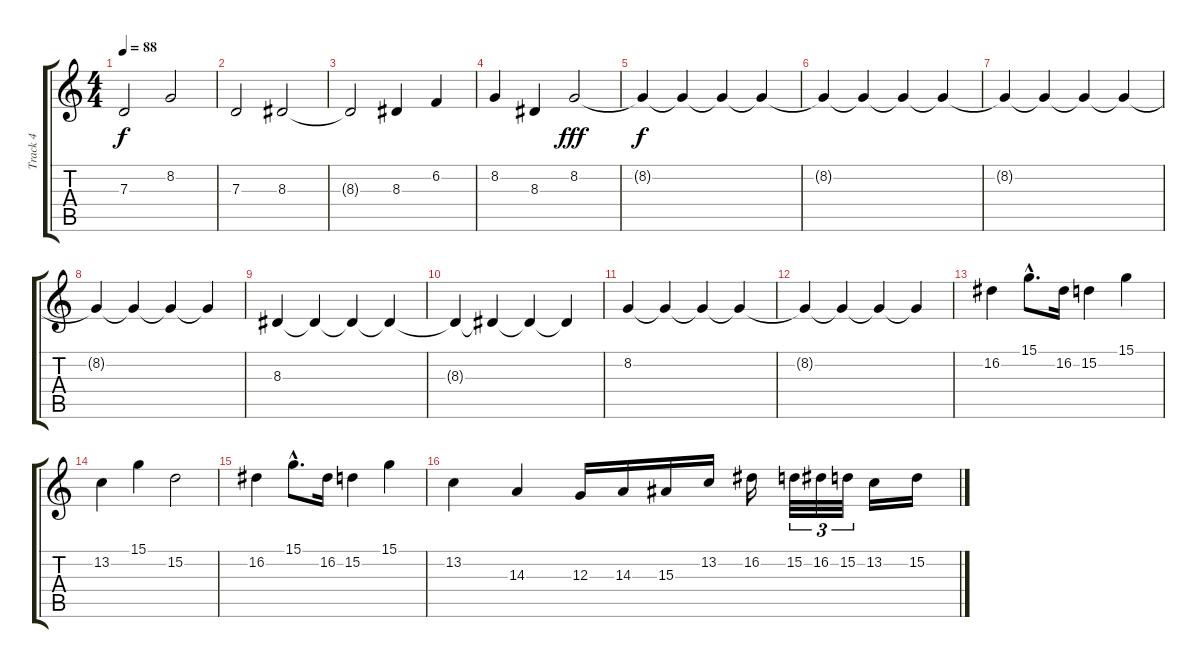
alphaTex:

\track ("Track 4" "Track 4") {instrument voiceoohs}
\staff {score tabs}
\tuning (E4 B3 G3 D3 A2 E2) {hide}
\ts (4 4)
\tempo 88
\clef g2
\ks c
7.3{t}.2{dy f} 8.2.2 |
7.3.2 8.3.2 |
8.3{t}.2 8.3.4 6.2.4 |
8.2.4 8.3.4 8.2.2{dy fff} |
8.2{t}.4{dy f} 8.2{t}.4 8.2{t}.4 8.2{t}.4 |
8.2{t}.4 8.2{t}.4 8.2{t}.4 8.2{t}.4 |
8.2{t}.4 8.2{t}.4 8.2{t}.4 8.2{t}.4 |
8.2{t}.4 8.2{t}.4 8.2{t}.4 8.2{t}.4 |
8.3.4 8.3{t}.4 8.3{t}.4 8.3{t}.4 |
8.3{t}.4 8.3{t}.4 8.3{t}.4 8.3{t}.4 |
8.2.4 8.2{t}.4 8.2{t}.4 8.2{t}.4 |
8.2{t}.4 8.2{t}.4 8.2{t}.4 8.2{t}.4 |
16.2.4 15.1{hac}.8{d} 16.2.16 15.2.4 15.1.4 |
13.2.4 15.1.4 15.2.2 |
16.2.4 15.1{hac}.8{d} 16.2.16 15.2.4 15.1.4 |
13.2.4 14.3.4 12.3.16 14.3.16 15.3.16 13.2.16 16.2.16 15.2.32{tu (3 2)} 16.2.32{tu (3 2)} 15.2.32{tu (3 2)} 13.2.16 15.2.16
